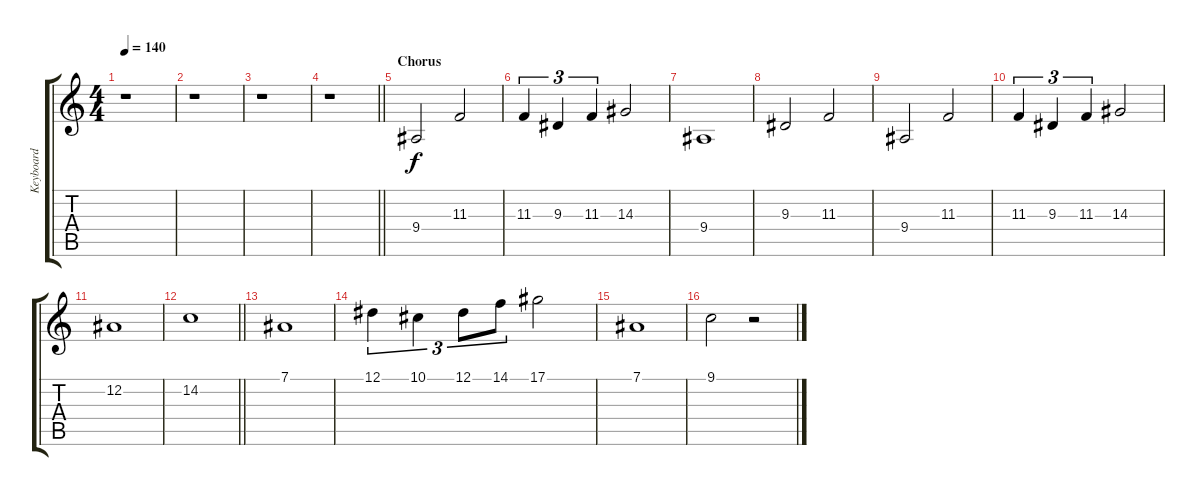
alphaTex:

\track ("Keyboard" "Keyboard") {instrument stringensemble1}
\staff {score tabs}
\tuning (Eb4 Bb3 Gb3 Db3 Ab2 Eb2) {hide}
\ts (4 4)
\tempo 140
\clef g2
\ks c
r.1{dy f} |
r.1 |
r.1 |
\barLineRight lightlight
r.1 |
\section ("" "Chorus")
9.4.2{volume 13 instrument stringensemble1} 11.3.2 |
11.3.4{tu (3 2)} 9.3.4{tu (3 2)} 11.3.4{tu (3 2)} 14.3.2 |
9.4.1 |
9.3.2 11.3.2 |
9.4.2 11.3.2 |
11.3.4{tu (3 2)} 9.3.4{tu (3 2)} 11.3.4{tu (3 2)} 14.3.2 |
12.2.1 |
\barLineRight lightlight
14.2.1 |
7.1.1 |
12.1.4{tu (3 2)} 10.1.4{tu (3 2)} 12.1.8{tu (3 2)} 14.1.8{tu (3 2)} 17.1.2 |
7.1.1 |
9.1.2 r.2
